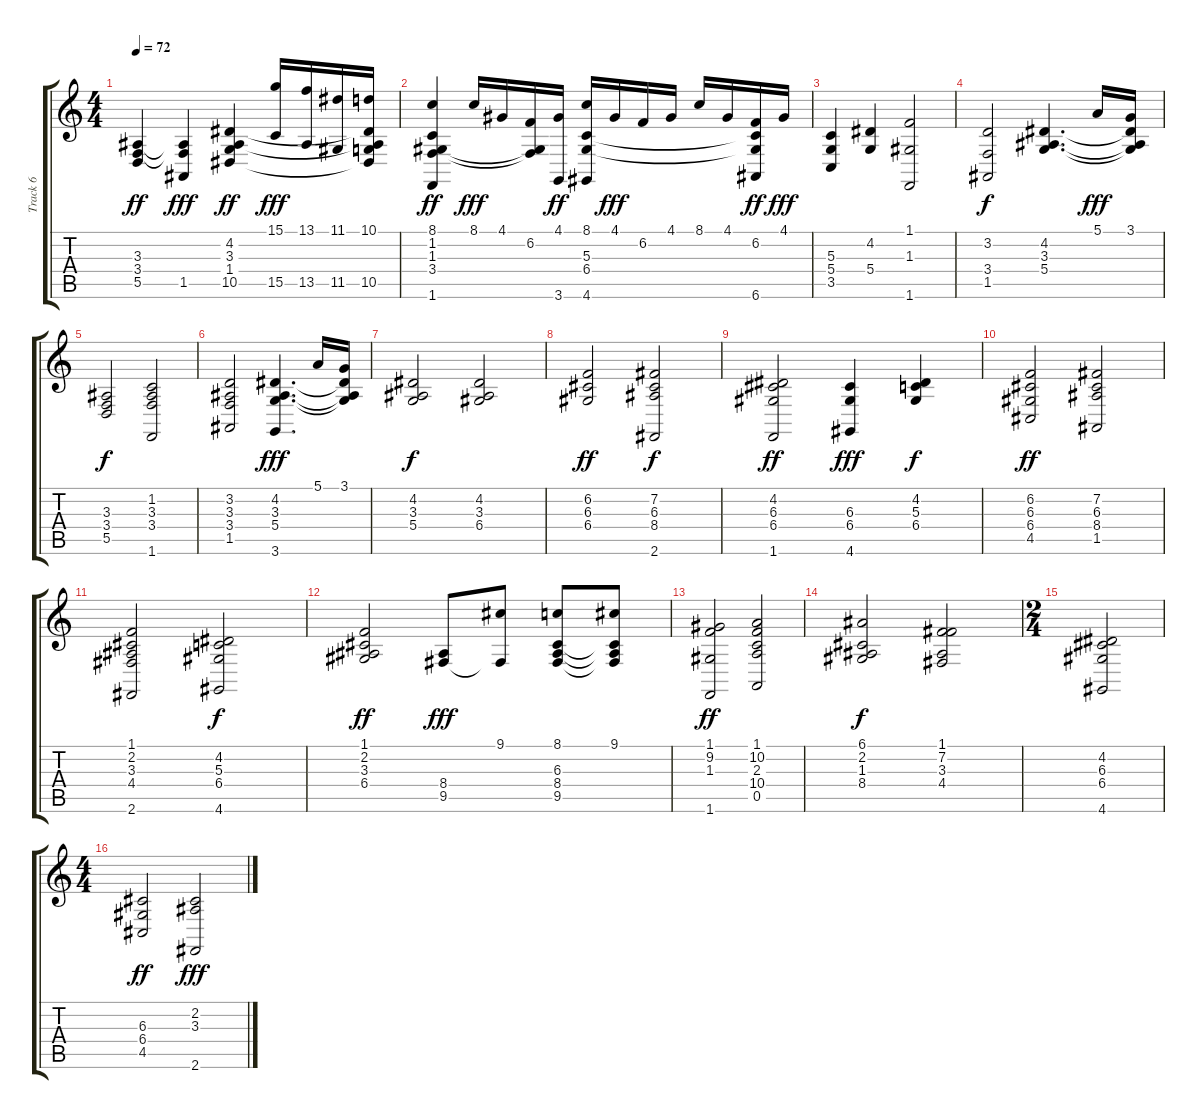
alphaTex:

\track ("Track 6" "Track 6") {instrument stringensemble1}
\staff {score tabs}
\tuning (E4 B3 G3 D3 A2 E2) {hide}
\ts (4 4)
\tempo 72
\clef g2
\ks c
(3.3 3.4 5.5).4{dy ff} (3.3{t} 3.4{t} 1.5).4{dy fff} (4.2 3.3 1.4 10.5).4{dy ff} (15.1 15.5).16{dy fff} (13.1 13.5).16 (11.1 11.5).16 (10.1 4.2{t} 3.3{t} 1.4{t} 10.5).16 |
(8.1 1.2 1.3 3.4 1.6).4{dy ff} 8.1.16{dy fff} 4.1.16 (6.2 1.3{t} 3.4{t}).16 (4.1 3.6).16{dy ff} (8.1 5.3 6.4 4.6).16 4.1.16{dy fff} 6.2.16 4.1.16 8.1.16 4.1.16 (6.2 5.3{t} 6.4{t} 6.6).16{dy ff} 4.1.16{dy fff} |
(5.3 5.4 3.5).4 (4.2 5.4).4 (1.1 1.3 1.6).2 |
(3.2 3.4 1.5).2{dy f} (4.2 3.3 5.4).4{d} 5.1.16{dy fff} (3.1 4.2{t} 3.3{t} 5.4{t}).16 |
(3.3 3.4 5.5).2{dy f} (1.2 3.3 3.4 1.6).2 |
(3.2 3.3 3.4 1.5).2 (4.2 3.3 5.4 3.6).4{d dy fff} 5.1.16 (3.1 4.2{t} 3.3{t} 5.4{t}).16 |
(4.2 3.3 5.4).2{dy f} (4.2 3.3 6.4).2 |
(6.2 6.3 6.4).2{dy ff} (7.2 6.3 8.4 2.6).2{dy f} |
(4.2 6.3 6.4 1.6).2{dy ff} (6.3 6.4 4.6).4{dy fff} (4.2 5.3 6.4).4{dy f} |
(6.2 6.3 6.4 4.5).2{dy ff} (7.2 6.3 8.4 1.5).2 |
(1.1 2.2 3.3 4.4 2.6).2 (4.2 5.3 6.4 4.6).2{dy f} |
(1.1 2.2 3.3 6.4).2{dy ff} (8.4 9.5).8{dy fff} (9.1 9.5{t}).8 (8.1 6.3 8.4 9.5).8 (9.1 6.3{t} 8.4{t} 9.5{t}).8 |
(1.1 9.2 1.3 1.6).2{dy ff} (1.1 10.2 2.3 10.4 0.5).2 |
(6.1 2.2 1.3 8.4).2{dy f} (1.1 7.2 3.3 4.4).2 |
\ts (2 4)
(4.2 6.3 6.4 4.6).2 |
\ts (4 4)
(6.3 6.4 4.5).2{dy ff} (2.2 3.3 2.6).2{dy fff}
